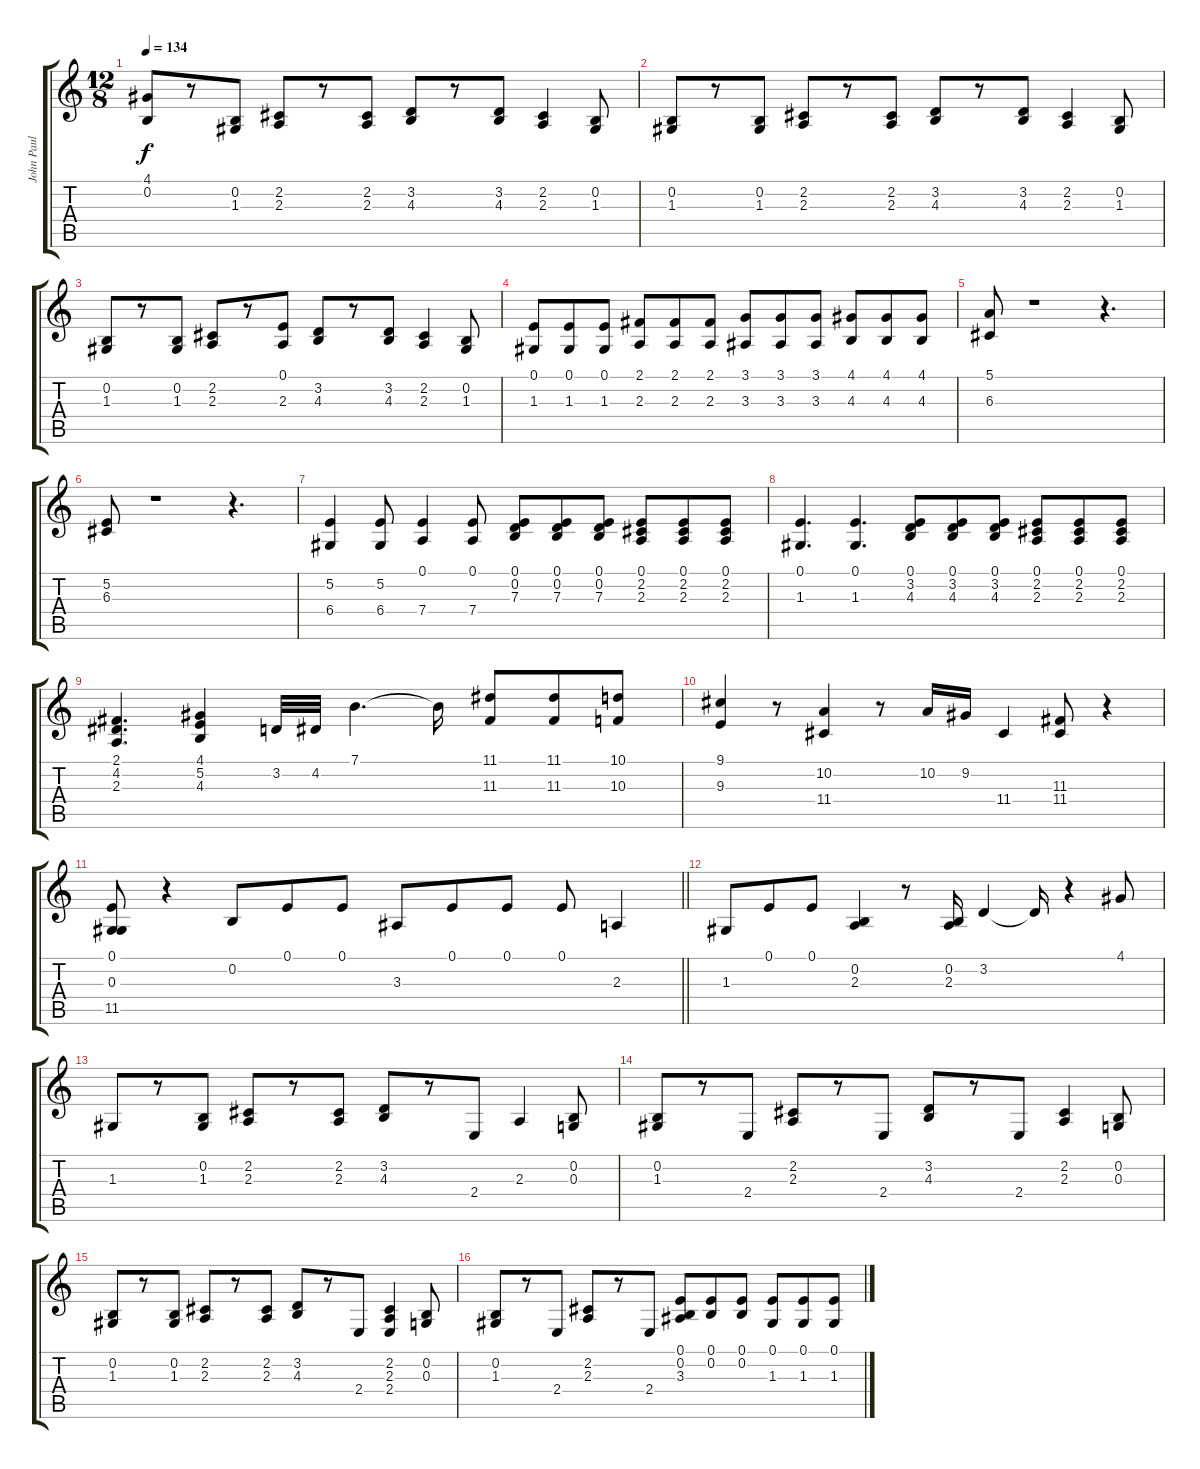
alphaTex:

\track ("John Paul Jones - Piano" "John Paul ") {instrument electricgrandpiano}
\staff {score tabs}
\tuning (E4 B3 G3 D3 A2 E2) {hide}
\ts (12 8)
\tempo 134
\clef g2
\ks c
(4.1 0.2).8{dy f} r.8 (0.2 1.3).8 (2.2 2.3).8 r.8 (2.2 2.3).8 (3.2 4.3).8 r.8 (3.2 4.3).8 (2.2 2.3).4 (0.2 1.3).8 |
(0.2 1.3).8 r.8 (0.2 1.3).8 (2.2 2.3).8 r.8 (2.2 2.3).8 (3.2 4.3).8 r.8 (3.2 4.3).8 (2.2 2.3).4 (0.2 1.3).8 |
(0.2 1.3).8 r.8 (0.2 1.3).8 (2.2 2.3).8 r.8 (0.1 2.3).8 (3.2 4.3).8 r.8 (3.2 4.3).8 (2.2 2.3).4 (0.2 1.3).8 |
(0.1 1.3).8 (0.1 1.3).8 (0.1 1.3).8 (2.1 2.3).8 (2.1 2.3).8 (2.1 2.3).8 (3.1 3.3).8 (3.1 3.3).8 (3.1 3.3).8 (4.1 4.3).8 (4.1 4.3).8 (4.1 4.3).8 |
(5.1 6.3).8 r.1 r.4{d} |
(5.2 6.3).8 r.1 r.4{d} |
(5.2 6.4).4 (5.2 6.4).8 (0.1 7.4).4 (0.1 7.4).8 (0.1 0.2 7.3).8 (0.1 0.2 7.3).8 (0.1 0.2 7.3).8 (0.1 2.2 2.3).8 (0.1 2.2 2.3).8 (0.1 2.2 2.3).8 |
(0.1 1.3).4{d} (0.1 1.3).4{d} (0.1 3.2 4.3).8 (0.1 3.2 4.3).8 (0.1 3.2 4.3).8 (0.1 2.2 2.3).8 (0.1 2.2 2.3).8 (0.1 2.2 2.3).8 |
(2.1 4.2 2.3).4{d} (4.1 5.2 4.3).4 3.2.32 4.2.32 7.1.4{d} 7.1{t}.16 (11.1 11.3).8 (11.1 11.3).8 (10.1 10.3).8 |
(9.1 9.3).4 r.8 (10.2 11.4).4 r.8 10.2.16 9.2.16 11.4.4 (11.3 11.4).8 r.4 |
\barLineRight lightlight
(0.1 0.3 11.5).8 r.4 0.2.8 0.1.8 0.1.8 3.3.8 0.1.8 0.1.8 0.1.8 2.3.4 |
1.3.8 0.1.8 0.1.8 (0.2 2.3).4 r.8 (0.2 2.3).16 3.2.4 3.2{t}.16 r.4 4.1.8 |
1.3.8 r.8 (0.2 1.3).8 (2.2 2.3).8 r.8 (2.2 2.3).8 (3.2 4.3).8 r.8 2.4.8 2.3.4 (0.2 0.3).8 |
(0.2 1.3).8 r.8 2.4.8 (2.2 2.3).8 r.8 2.4.8 (3.2 4.3).8 r.8 2.4.8 (2.2 2.3).4 (0.2 0.3).8 |
(0.2 1.3).8 r.8 (0.2 1.3).8 (2.2 2.3).8 r.8 (2.2 2.3).8 (3.2 4.3).8 r.8 2.4.8 (2.2 2.3 2.4).4 (0.2 0.3).8 |
(0.2 1.3).8 r.8 2.4.8 (2.2 2.3).8 r.8 2.4.8 (0.1 0.2 3.3).8 (0.1 0.2).8 (0.1 0.2).8 (0.1 1.3).8 (0.1 1.3).8 (0.1 1.3).8
